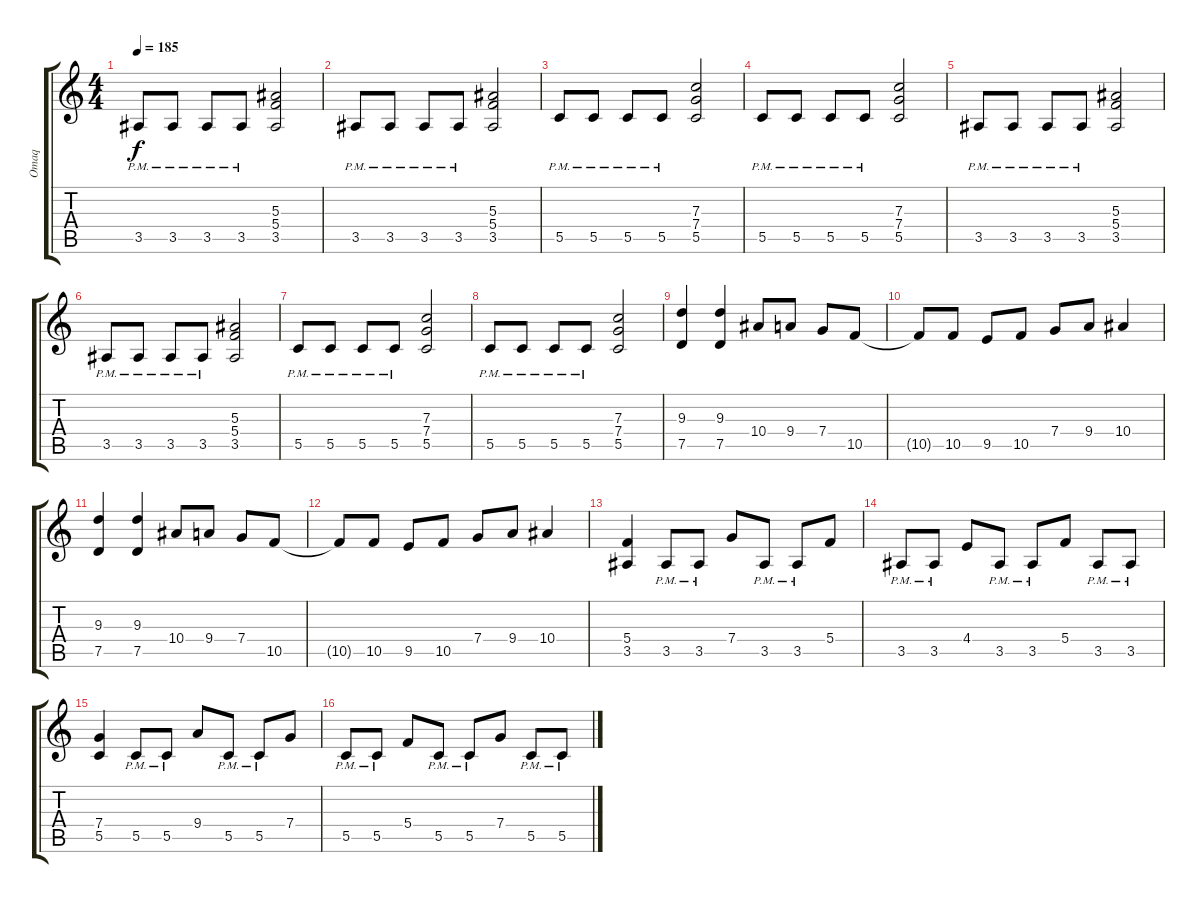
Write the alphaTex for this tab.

\track ("Omaq" "Omaq") {instrument distortionguitar}
\staff {score tabs}
\tuning (D4 A3 F3 C3 G2 C2) {hide}
\ts (4 4)
\tempo 185
\clef g2
\ks c
3.5{pm}.8{dy f} 3.5{pm}.8 3.5{pm}.8 3.5{pm}.8 (5.3 5.4 3.5).2 |
3.5{pm}.8 3.5{pm}.8 3.5{pm}.8 3.5{pm}.8 (5.3 5.4 3.5).2 |
5.5{pm}.8 5.5{pm}.8 5.5{pm}.8 5.5{pm}.8 (7.3 7.4 5.5).2 |
5.5{pm}.8 5.5{pm}.8 5.5{pm}.8 5.5{pm}.8 (7.3 7.4 5.5).2 |
3.5{pm}.8 3.5{pm}.8 3.5{pm}.8 3.5{pm}.8 (5.3 5.4 3.5).2 |
3.5{pm}.8 3.5{pm}.8 3.5{pm}.8 3.5{pm}.8 (5.3 5.4 3.5).2 |
5.5{pm}.8 5.5{pm}.8 5.5{pm}.8 5.5{pm}.8 (7.3 7.4 5.5).2 |
5.5{pm}.8 5.5{pm}.8 5.5{pm}.8 5.5{pm}.8 (7.3 7.4 5.5).2 |
(9.3 7.5).4 (9.3 7.5).4 10.4.8 9.4.8 7.4.8 10.5.8 |
10.5{t}.8 10.5.8 9.5.8 10.5.8 7.4.8 9.4.8 10.4.4 |
(9.3 7.5).4 (9.3 7.5).4 10.4.8 9.4.8 7.4.8 10.5.8 |
10.5{t}.8 10.5.8 9.5.8 10.5.8 7.4.8 9.4.8 10.4.4 |
(5.4 3.5).4 3.5{pm}.8 3.5{pm}.8 7.4.8 3.5{pm}.8 3.5{pm}.8 5.4.8 |
3.5{pm}.8 3.5{pm}.8 4.4.8 3.5{pm}.8 3.5{pm}.8 5.4.8 3.5{pm}.8 3.5{pm}.8 |
(7.4 5.5).4 5.5{pm}.8 5.5{pm}.8 9.4.8 5.5{pm}.8 5.5{pm}.8 7.4.8 |
5.5{pm}.8 5.5{pm}.8 5.4.8 5.5{pm}.8 5.5{pm}.8 7.4.8 5.5{pm}.8 5.5{pm}.8
